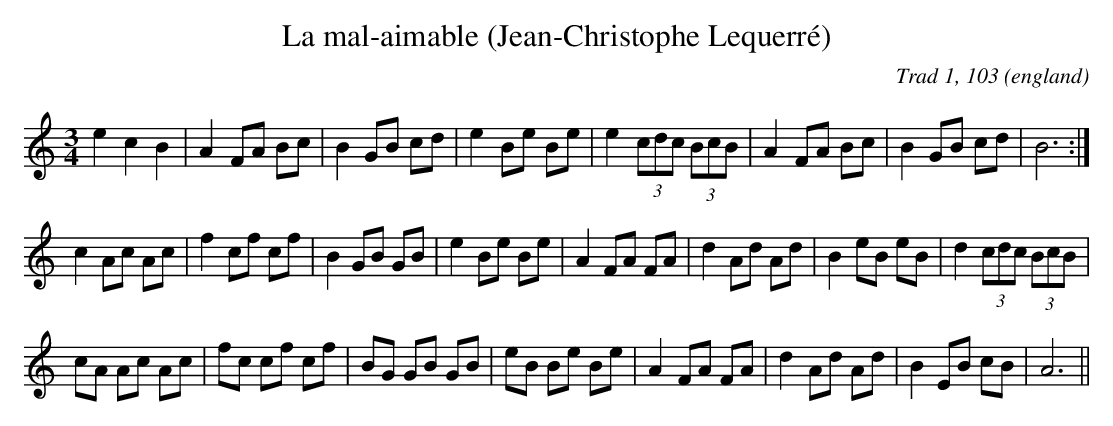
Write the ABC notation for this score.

X:1
T:La mal-aimable (Jean-Christophe Lequerré)
O:england
C:Trad 1, 103
M:3/4
L:1/8
K:C
e2c2B2|A2 FA Bc|B2 GB cd|e2 Be Be|\
e2 (3cdc (3BcB|A2 FA Bc|B2 GB cd|B6:|
c2 Ac Ac|f2 cf cf|B2 GB GB|e2 Be Be|\
A2 FA FA|d2 Ad Ad|B2 eB eB|d2 (3cdc (3BcB|
cA Ac Ac|fc cf cf|BG GB GB|eB Be Be|\
A2 FA FA|d2 Ad Ad|B2 EB cB|A6||
